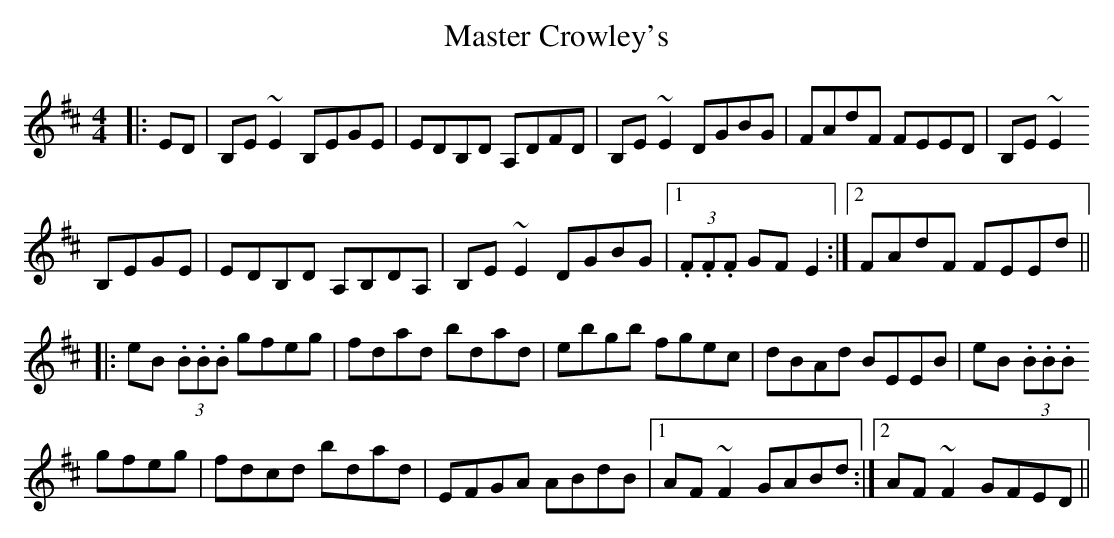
X:1
T: Master Crowley's
M: 4/4
L: 1/8
K: Edor
|:ED|B,E~E2 B,EGE|EDB,D A,DFD|B,E~E2 DGBG|FAdF FEED|B,E~E2
B,EGE|EDB,D A,B,DA,|B,E~E2 DGBG|1 (3.F.F.F GF E2:|2 FAdF FEEd||
|:eB (3.B.B.B gfeg|fdad bdad|ebgb fgec|dBAd BEEB|eB (3.B.B.B
gfeg|fdcd bdad|EFGA ABdB|1 AF~F2 GABd:|2 AF~F2 GFED||
